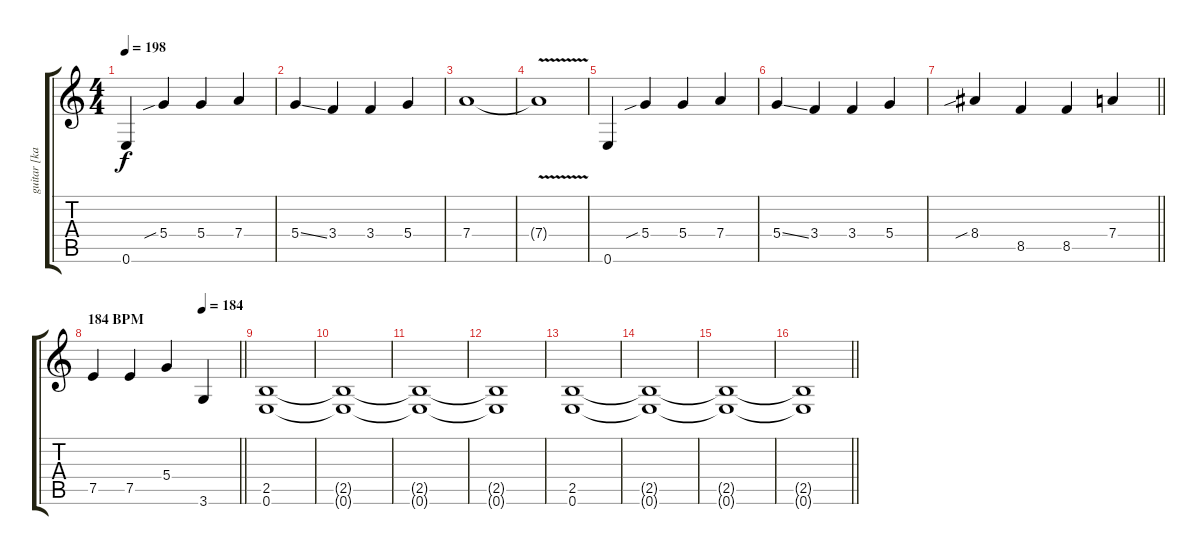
\track ("guitar [karukan]" "guitar [ka") {instrument overdrivenguitar}
\staff {score tabs}
\tuning (E4 B3 G3 D3 A2 E2) {hide}
\ts (4 4)
\tempo 198
\clef g2
\ks c
0.6.4{dy f} 5.4{sib}.4 5.4.4 7.4.4 |
5.4{ss}.4 3.4.4 3.4.4 5.4.4 |
7.4.1 |
7.4{v t}.1 |
0.6.4 5.4{sib}.4 5.4.4 7.4.4 |
5.4{ss}.4 3.4.4 3.4.4 5.4.4 |
\barLineRight lightlight
8.4{sib}.4 8.5.4 8.5.4 7.4.4 |
\section ("" "184 BPM")
\tempo (184 0.75)
\barLineRight lightlight
7.5.4 7.5.4 5.4.4 3.6.4 |
\section ("" "")
(2.5 0.6).1 |
(2.5{t} 0.6{t}).1 |
(2.5{t} 0.6{t}).1 |
(2.5{t} 0.6{t}).1 |
(2.5 0.6).1 |
(2.5{t} 0.6{t}).1 |
(2.5{t} 0.6{t}).1 |
\barLineRight lightlight
(2.5{t} 0.6{t}).1
